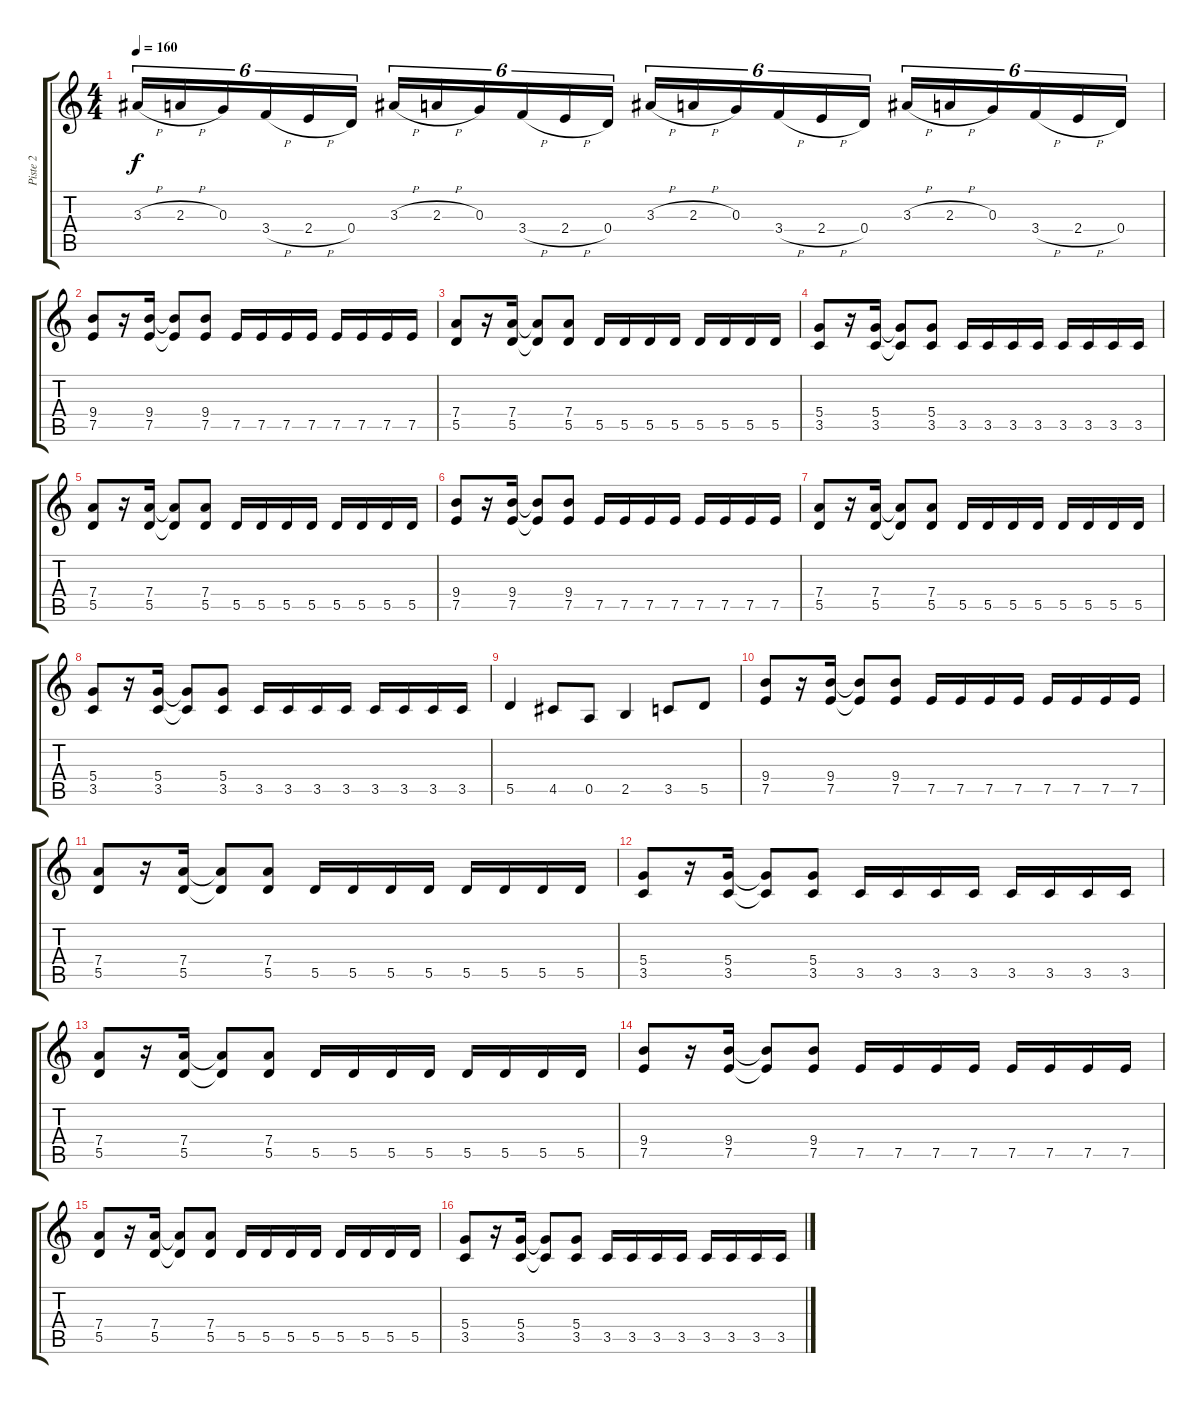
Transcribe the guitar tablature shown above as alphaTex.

\track ("Piste 2" "Piste 2") {instrument distortionguitar}
\staff {score tabs}
\tuning (E4 B3 G3 D3 A2 E2) {hide}
\ts (4 4)
\tempo 160
\clef g2
\ks c
3.3{h}.16{tu (6 4) dy f} 2.3{h}.16{tu (6 4)} 0.3.16{tu (6 4)} 3.4{h}.16{tu (6 4)} 2.4{h}.16{tu (6 4)} 0.4.16{tu (6 4)} 3.3{h}.16{tu (6 4)} 2.3{h}.16{tu (6 4)} 0.3.16{tu (6 4)} 3.4{h}.16{tu (6 4)} 2.4{h}.16{tu (6 4)} 0.4.16{tu (6 4)} 3.3{h}.16{tu (6 4)} 2.3{h}.16{tu (6 4)} 0.3.16{tu (6 4)} 3.4{h}.16{tu (6 4)} 2.4{h}.16{tu (6 4)} 0.4.16{tu (6 4)} 3.3{h}.16{tu (6 4)} 2.3{h}.16{tu (6 4)} 0.3.16{tu (6 4)} 3.4{h}.16{tu (6 4)} 2.4{h}.16{tu (6 4)} 0.4.16{tu (6 4)} |
(9.4 7.5).8 r.16 (9.4 7.5).16 (9.4{t} 7.5{t}).8 (9.4 7.5).8 7.5.16 7.5.16 7.5.16 7.5.16 7.5.16 7.5.16 7.5.16 7.5.16 |
(7.4 5.5).8 r.16 (7.4 5.5).16 (7.4{t} 5.5{t}).8 (7.4 5.5).8 5.5.16 5.5.16 5.5.16 5.5.16 5.5.16 5.5.16 5.5.16 5.5.16 |
(5.4 3.5).8 r.16 (5.4 3.5).16 (5.4{t} 3.5{t}).8 (5.4 3.5).8 3.5.16 3.5.16 3.5.16 3.5.16 3.5.16 3.5.16 3.5.16 3.5.16 |
(7.4 5.5).8 r.16 (7.4 5.5).16 (7.4{t} 5.5{t}).8 (7.4 5.5).8 5.5.16 5.5.16 5.5.16 5.5.16 5.5.16 5.5.16 5.5.16 5.5.16 |
(9.4 7.5).8 r.16 (9.4 7.5).16 (9.4{t} 7.5{t}).8 (9.4 7.5).8 7.5.16 7.5.16 7.5.16 7.5.16 7.5.16 7.5.16 7.5.16 7.5.16 |
(7.4 5.5).8 r.16 (7.4 5.5).16 (7.4{t} 5.5{t}).8 (7.4 5.5).8 5.5.16 5.5.16 5.5.16 5.5.16 5.5.16 5.5.16 5.5.16 5.5.16 |
(5.4 3.5).8 r.16 (5.4 3.5).16 (5.4{t} 3.5{t}).8 (5.4 3.5).8 3.5.16 3.5.16 3.5.16 3.5.16 3.5.16 3.5.16 3.5.16 3.5.16 |
5.5.4 4.5.8 0.5.8 2.5.4 3.5.8 5.5.8 |
(9.4 7.5).8 r.16 (9.4 7.5).16 (9.4{t} 7.5{t}).8 (9.4 7.5).8 7.5.16 7.5.16 7.5.16 7.5.16 7.5.16 7.5.16 7.5.16 7.5.16 |
(7.4 5.5).8 r.16 (7.4 5.5).16 (7.4{t} 5.5{t}).8 (7.4 5.5).8 5.5.16 5.5.16 5.5.16 5.5.16 5.5.16 5.5.16 5.5.16 5.5.16 |
(5.4 3.5).8 r.16 (5.4 3.5).16 (5.4{t} 3.5{t}).8 (5.4 3.5).8 3.5.16 3.5.16 3.5.16 3.5.16 3.5.16 3.5.16 3.5.16 3.5.16 |
(7.4 5.5).8 r.16 (7.4 5.5).16 (7.4{t} 5.5{t}).8 (7.4 5.5).8 5.5.16 5.5.16 5.5.16 5.5.16 5.5.16 5.5.16 5.5.16 5.5.16 |
(9.4 7.5).8 r.16 (9.4 7.5).16 (9.4{t} 7.5{t}).8 (9.4 7.5).8 7.5.16 7.5.16 7.5.16 7.5.16 7.5.16 7.5.16 7.5.16 7.5.16 |
(7.4 5.5).8 r.16 (7.4 5.5).16 (7.4{t} 5.5{t}).8 (7.4 5.5).8 5.5.16 5.5.16 5.5.16 5.5.16 5.5.16 5.5.16 5.5.16 5.5.16 |
(5.4 3.5).8 r.16 (5.4 3.5).16 (5.4{t} 3.5{t}).8 (5.4 3.5).8 3.5.16 3.5.16 3.5.16 3.5.16 3.5.16 3.5.16 3.5.16 3.5.16
